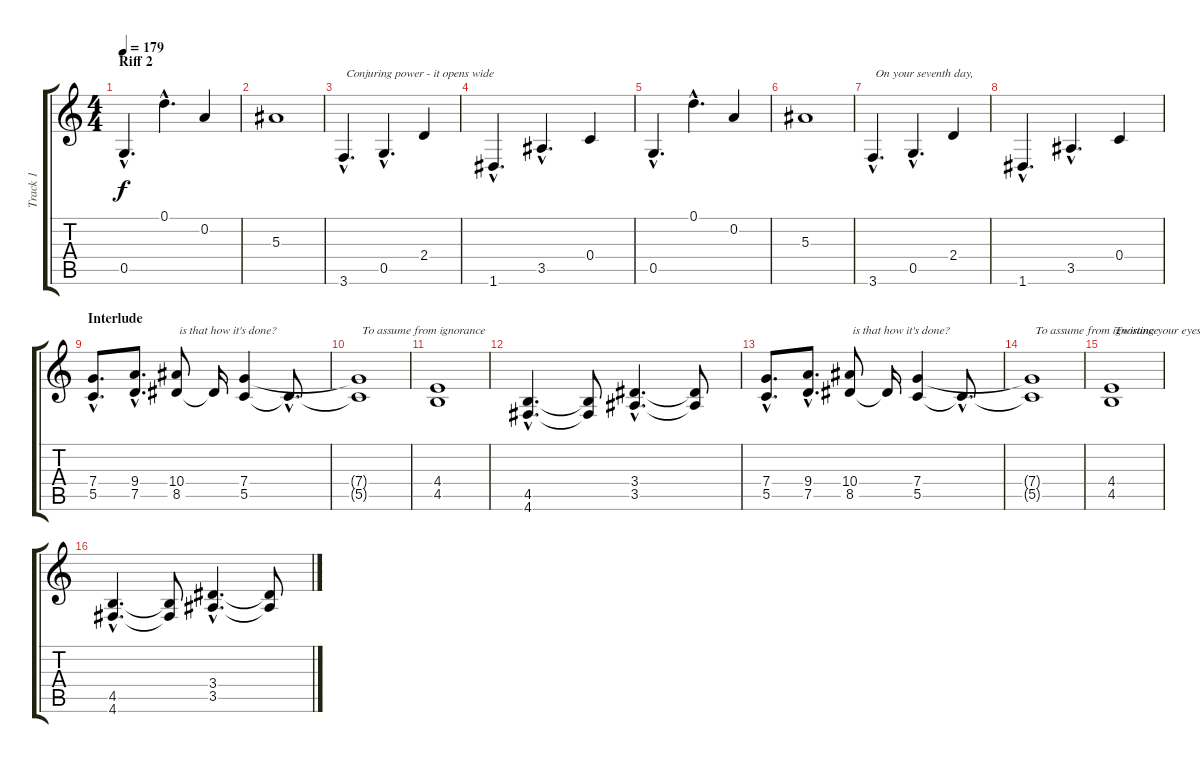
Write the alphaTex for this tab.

\track ("Track 1" "Track 1") {instrument distortionguitar}
\staff {score tabs}
\tuning (D4 A3 F3 C3 G2 D2) {hide}
\ts (4 4)
\section ("" "Riff 2")
\tempo 179
\clef g2
\ks c
0.5{hac}.4{d dy f} 0.1{hac}.4{d} 0.2.4 |
5.3.1 |
3.6{hac}.4{d txt " Conjuring power - it opens wide"} 0.5{hac}.4{d} 2.4.4 |
1.6{hac}.4{d} 3.5{hac}.4{d} 0.4.4 |
0.5{hac}.4{d} 0.1{hac}.4{d} 0.2.4 |
5.3.1 |
3.6{hac}.4{d txt " On your seventh day,"} 0.5{hac}.4{d} 2.4.4 |
1.6{hac}.4{d} 3.5{hac}.4{d} 0.4.4 |
\section ("" "Interlude")
(7.4{hac} 5.5{hac}).8{d} (9.4{hac} 7.5{hac}).8{d} (10.4 8.5).8{txt " is that how it's done?"} 8.5{t}.16 (7.4 5.5).4 5.5{hac t}.8{d} |
(7.4{t} 5.5{t}).1{txt " To assume from ignorance"} |
(4.4 4.5).1 |
(4.5{hac} 4.6{hac}).4{d} (4.5{t} 4.6{t}).8 (3.4{hac} 3.5{hac}).4{d} (3.4{t} 3.5{t}).8 |
(7.4{hac} 5.5{hac}).8{d} (9.4{hac} 7.5{hac}).8{d} (10.4 8.5).8{txt " is that how it's done?"} 8.5{t}.16 (7.4 5.5).4 5.5{hac t}.8{d} |
(7.4{t} 5.5{t}).1{txt " To assume from ignorance"} |
(4.4 4.5).1{txt " Twisting your eyes to perceive"} |
(4.5{hac} 4.6{hac}).4{d} (4.5{t} 4.6{t}).8 (3.4{hac} 3.5{hac}).4{d} (3.4{t} 3.5{t}).8
